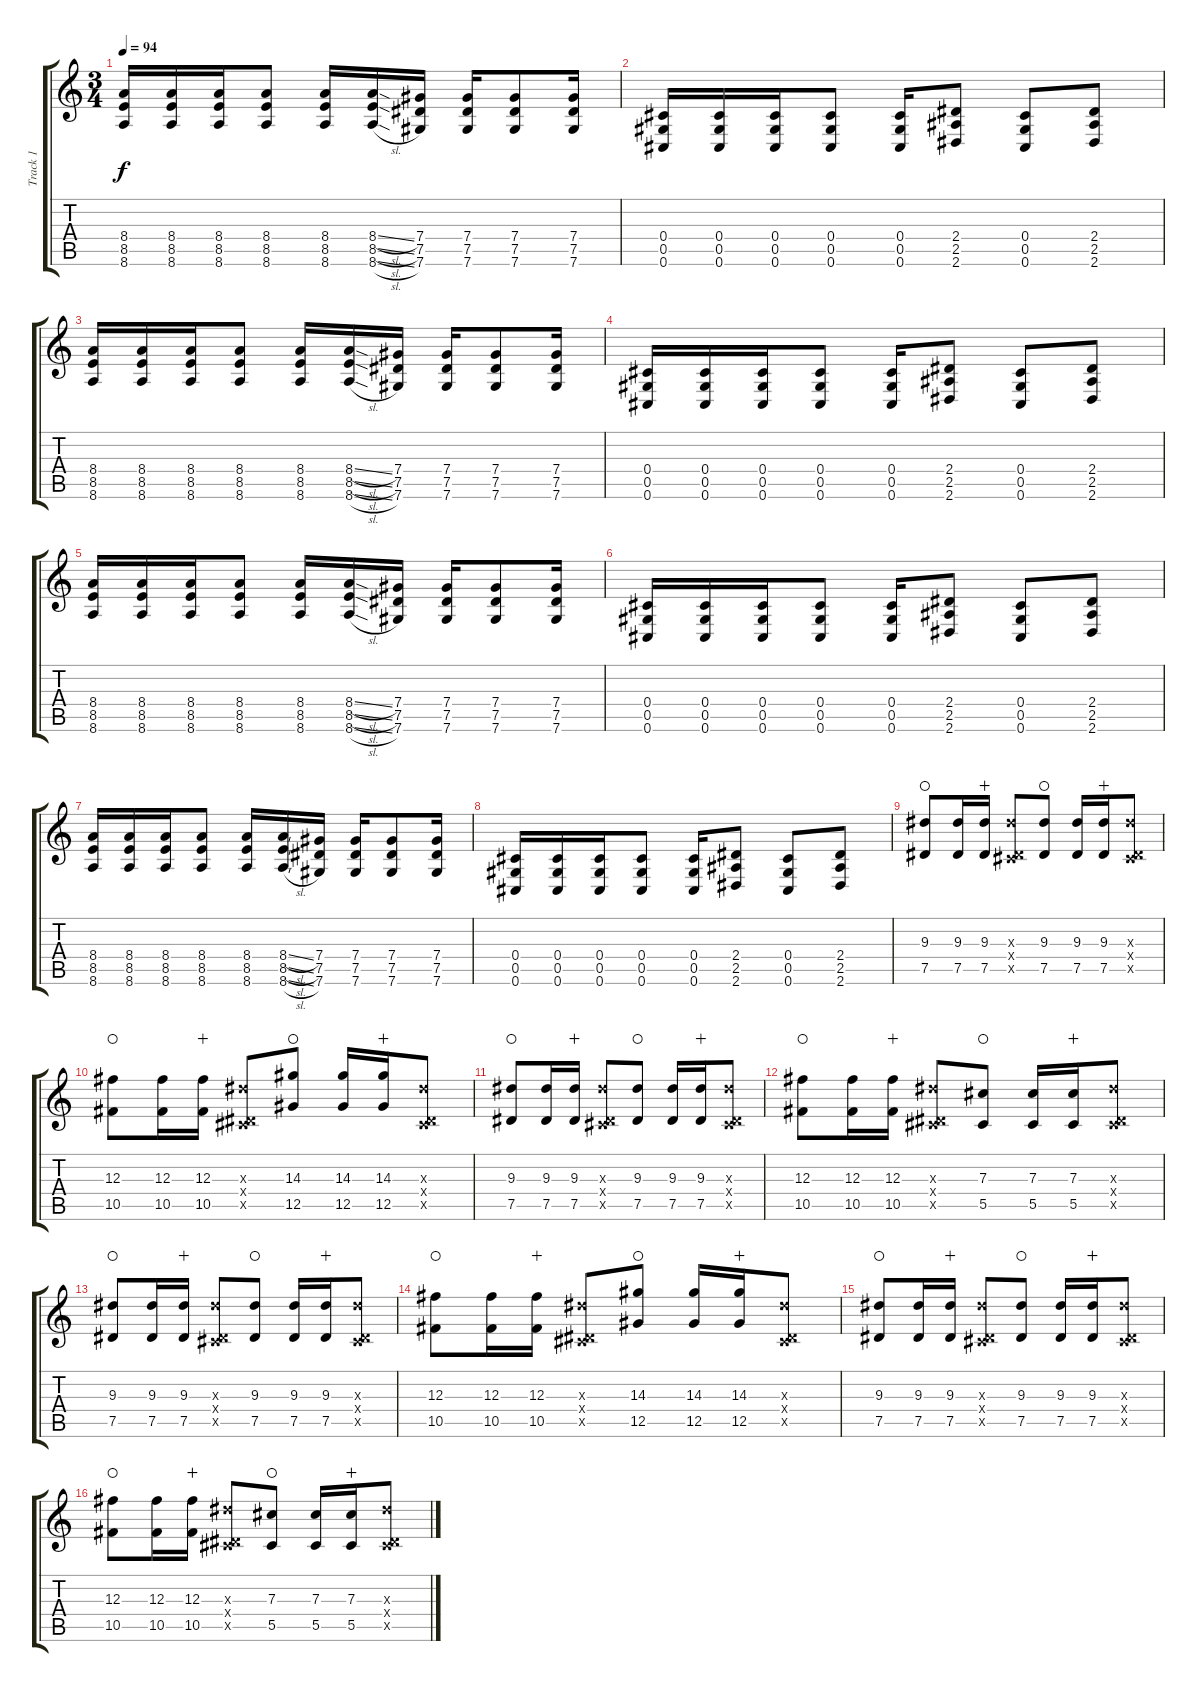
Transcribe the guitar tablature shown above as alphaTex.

\track ("Track 1" "Track 1") {instrument distortionguitar}
\staff {score tabs}
\tuning (Eb4 Bb3 Gb3 Db3 Ab2 Db2) {hide}
\ts (3 4)
\tempo 94
\clef g2
\ks c
(8.4 8.5 8.6).16{dy f} (8.4 8.5 8.6).16 (8.4 8.5 8.6).16 (8.4 8.5 8.6).8 (8.4 8.5 8.6).16 (8.4{sl} 8.5{sl} 8.6{sl}).16 (7.4 7.5 7.6).16 (7.4 7.5 7.6).16 (7.4 7.5 7.6).8 (7.4 7.5 7.6).16 |
(0.4 0.5 0.6).16 (0.4 0.5 0.6).16 (0.4 0.5 0.6).16 (0.4 0.5 0.6).8 (0.4 0.5 0.6).16 (2.4 2.5 2.6).8 (0.4 0.5 0.6).8 (2.4 2.5 2.6).8 |
(8.4 8.5 8.6).16 (8.4 8.5 8.6).16 (8.4 8.5 8.6).16 (8.4 8.5 8.6).8 (8.4 8.5 8.6).16 (8.4{sl} 8.5{sl} 8.6{sl}).16 (7.4 7.5 7.6).16 (7.4 7.5 7.6).16 (7.4 7.5 7.6).8 (7.4 7.5 7.6).16 |
(0.4 0.5 0.6).16 (0.4 0.5 0.6).16 (0.4 0.5 0.6).16 (0.4 0.5 0.6).8 (0.4 0.5 0.6).16 (2.4 2.5 2.6).8 (0.4 0.5 0.6).8 (2.4 2.5 2.6).8 |
(8.4 8.5 8.6).16 (8.4 8.5 8.6).16 (8.4 8.5 8.6).16 (8.4 8.5 8.6).8 (8.4 8.5 8.6).16 (8.4{sl} 8.5{sl} 8.6{sl}).16 (7.4 7.5 7.6).16 (7.4 7.5 7.6).16 (7.4 7.5 7.6).8 (7.4 7.5 7.6).16 |
(0.4 0.5 0.6).16 (0.4 0.5 0.6).16 (0.4 0.5 0.6).16 (0.4 0.5 0.6).8 (0.4 0.5 0.6).16 (2.4 2.5 2.6).8 (0.4 0.5 0.6).8 (2.4 2.5 2.6).8 |
(8.4 8.5 8.6).16 (8.4 8.5 8.6).16 (8.4 8.5 8.6).16 (8.4 8.5 8.6).8 (8.4 8.5 8.6).16 (8.4{sl} 8.5{sl} 8.6{sl}).16 (7.4 7.5 7.6).16 (7.4 7.5 7.6).16 (7.4 7.5 7.6).8 (7.4 7.5 7.6).16 |
(0.4 0.5 0.6).16 (0.4 0.5 0.6).16 (0.4 0.5 0.6).16 (0.4 0.5 0.6).8 (0.4 0.5 0.6).16 (2.4 2.5 2.6).8 (0.4 0.5 0.6).8 (2.4 2.5 2.6).8 |
(9.3 7.5).8{instrument distortionguitar waho} (9.3 7.5).16 (9.3 7.5).16{wahc} (9.3{x} 0.4{x} 7.5{x}).8 (9.3 7.5).8{waho} (9.3 7.5).16 (9.3 7.5).16{wahc} (9.3{x} 0.4{x} 7.5{x}).8 |
(12.3 10.5).8{waho} (12.3 10.5).16 (12.3 10.5).16{wahc} (9.3{x} 0.4{x} 7.5{x}).8 (14.3 12.5).8{waho} (14.3 12.5).16 (14.3 12.5).16{wahc} (9.3{x} 0.4{x} 7.5{x}).8 |
(9.3 7.5).8{waho} (9.3 7.5).16 (9.3 7.5).16{wahc} (9.3{x} 0.4{x} 7.5{x}).8 (9.3 7.5).8{waho} (9.3 7.5).16 (9.3 7.5).16{wahc} (9.3{x} 0.4{x} 7.5{x}).8 |
(12.3 10.5).8{waho} (12.3 10.5).16 (12.3 10.5).16{wahc} (9.3{x} 0.4{x} 7.5{x}).8 (7.3 5.5).8{waho} (7.3 5.5).16 (7.3 5.5).16{wahc} (9.3{x} 0.4{x} 7.5{x}).8 |
(9.3 7.5).8{waho} (9.3 7.5).16 (9.3 7.5).16{wahc} (9.3{x} 0.4{x} 7.5{x}).8 (9.3 7.5).8{waho} (9.3 7.5).16 (9.3 7.5).16{wahc} (9.3{x} 0.4{x} 7.5{x}).8 |
(12.3 10.5).8{waho} (12.3 10.5).16 (12.3 10.5).16{wahc} (9.3{x} 0.4{x} 7.5{x}).8 (14.3 12.5).8{waho} (14.3 12.5).16 (14.3 12.5).16{wahc} (9.3{x} 0.4{x} 7.5{x}).8 |
(9.3 7.5).8{waho} (9.3 7.5).16 (9.3 7.5).16{wahc} (9.3{x} 0.4{x} 7.5{x}).8 (9.3 7.5).8{waho} (9.3 7.5).16 (9.3 7.5).16{wahc} (9.3{x} 0.4{x} 7.5{x}).8 |
(12.3 10.5).8{waho} (12.3 10.5).16 (12.3 10.5).16{wahc} (9.3{x} 0.4{x} 7.5{x}).8 (7.3 5.5).8{waho} (7.3 5.5).16 (7.3 5.5).16{wahc} (9.3{x} 0.4{x} 7.5{x}).8
